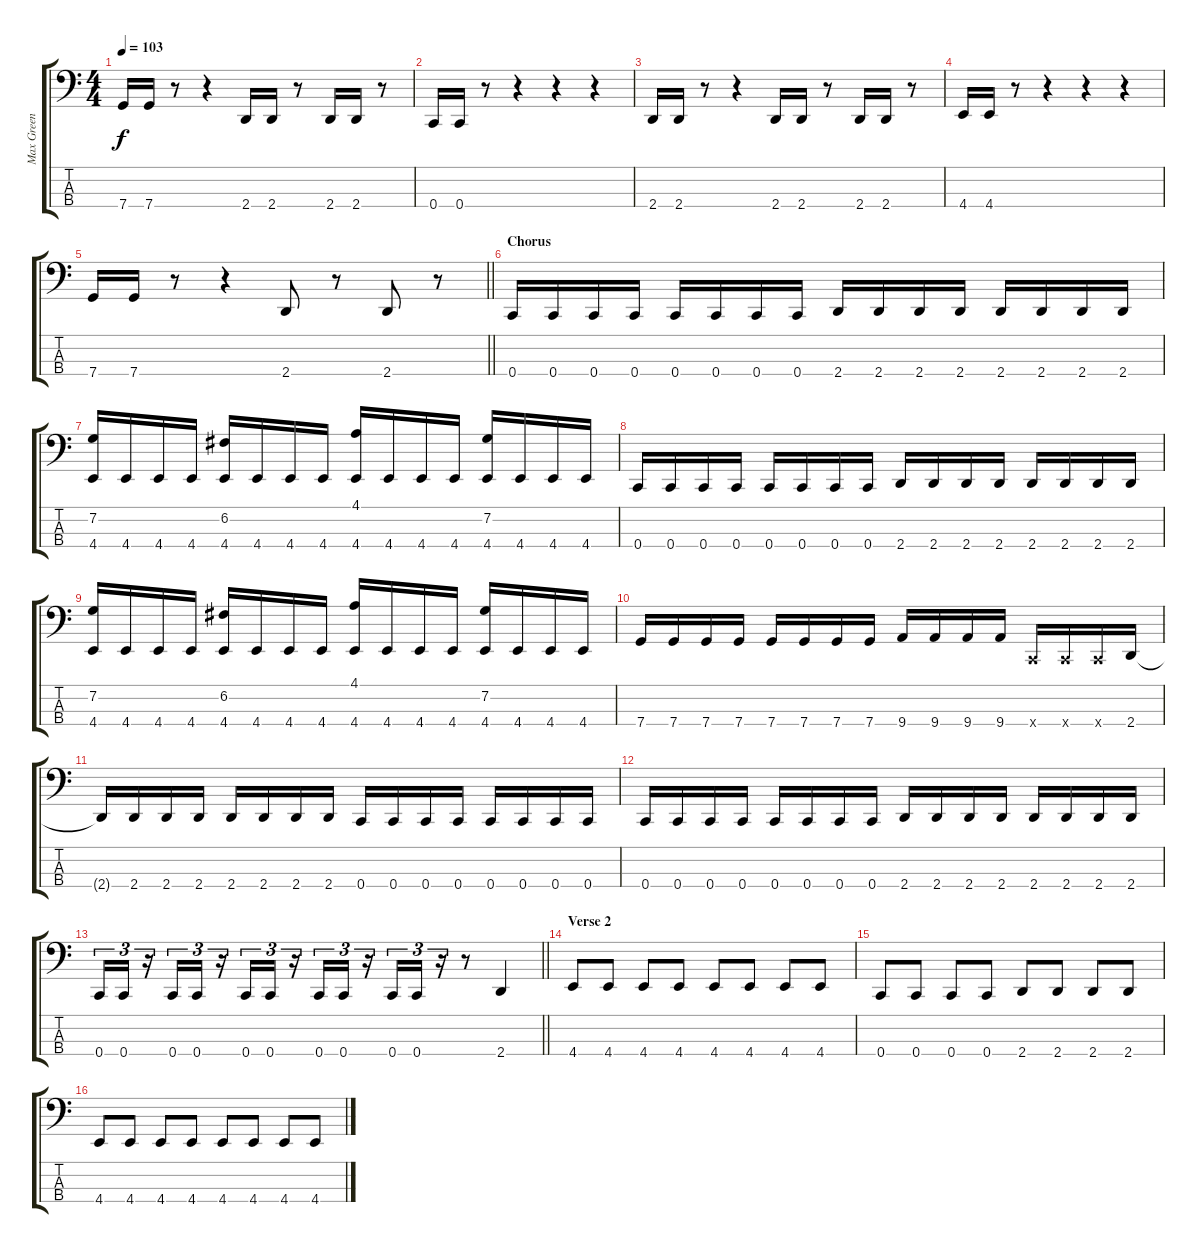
\track ("Max Green - Bass" "Max Green ") {instrument electricbasspick}
\staff {score tabs}
\tuning (F2 C2 G1 C1) {hide}
\ts (4 4)
\tempo 103
\clef f4
\ks c
7.4.16{dy f} 7.4.16 r.8 r.4 2.4.16 2.4.16 r.8 2.4.16 2.4.16 r.8 |
0.4.16 0.4.16 r.8 r.4 r.4 r.4 |
2.4.16 2.4.16 r.8 r.4 2.4.16 2.4.16 r.8 2.4.16 2.4.16 r.8 |
4.4.16 4.4.16 r.8 r.4 r.4 r.4 |
\barLineRight lightlight
7.4.16 7.4.16 r.8 r.4 2.4.8 r.8 2.4.8 r.8 |
\section ("" "Chorus")
0.4.16 0.4.16 0.4.16 0.4.16 0.4.16 0.4.16 0.4.16 0.4.16 2.4.16 2.4.16 2.4.16 2.4.16 2.4.16 2.4.16 2.4.16 2.4.16 |
(7.2 4.4).16 4.4.16 4.4.16 4.4.16 (6.2 4.4).16 4.4.16 4.4.16 4.4.16 (4.1 4.4).16 4.4.16 4.4.16 4.4.16 (7.2 4.4).16 4.4.16 4.4.16 4.4.16 |
0.4.16 0.4.16 0.4.16 0.4.16 0.4.16 0.4.16 0.4.16 0.4.16 2.4.16 2.4.16 2.4.16 2.4.16 2.4.16 2.4.16 2.4.16 2.4.16 |
(7.2 4.4).16 4.4.16 4.4.16 4.4.16 (6.2 4.4).16 4.4.16 4.4.16 4.4.16 (4.1 4.4).16 4.4.16 4.4.16 4.4.16 (7.2 4.4).16 4.4.16 4.4.16 4.4.16 |
7.4.16 7.4.16 7.4.16 7.4.16 7.4.16 7.4.16 7.4.16 7.4.16 9.4.16 9.4.16 9.4.16 9.4.16 0.4{x}.16 0.4{x}.16 0.4{x}.16 2.4.16 |
2.4{t}.16 2.4.16 2.4.16 2.4.16 2.4.16 2.4.16 2.4.16 2.4.16 0.4.16 0.4.16 0.4.16 0.4.16 0.4.16 0.4.16 0.4.16 0.4.16 |
0.4.16 0.4.16 0.4.16 0.4.16 0.4.16 0.4.16 0.4.16 0.4.16 2.4.16 2.4.16 2.4.16 2.4.16 2.4.16 2.4.16 2.4.16 2.4.16 |
\barLineRight lightlight
0.4.16{tu (3 2)} 0.4.16{tu (3 2)} r.16{tu (3 2)} 0.4.16{tu (3 2)} 0.4.16{tu (3 2)} r.16{tu (3 2)} 0.4.16{tu (3 2)} 0.4.16{tu (3 2)} r.16{tu (3 2)} 0.4.16{tu (3 2)} 0.4.16{tu (3 2)} r.16{tu (3 2)} 0.4.16{tu (3 2)} 0.4.16{tu (3 2)} r.16{tu (3 2)} r.8 2.4.4 |
\section ("" "Verse 2")
4.4.8 4.4.8 4.4.8 4.4.8 4.4.8 4.4.8 4.4.8 4.4.8 |
0.4.8 0.4.8 0.4.8 0.4.8 2.4.8 2.4.8 2.4.8 2.4.8 |
4.4.8 4.4.8 4.4.8 4.4.8 4.4.8 4.4.8 4.4.8 4.4.8
